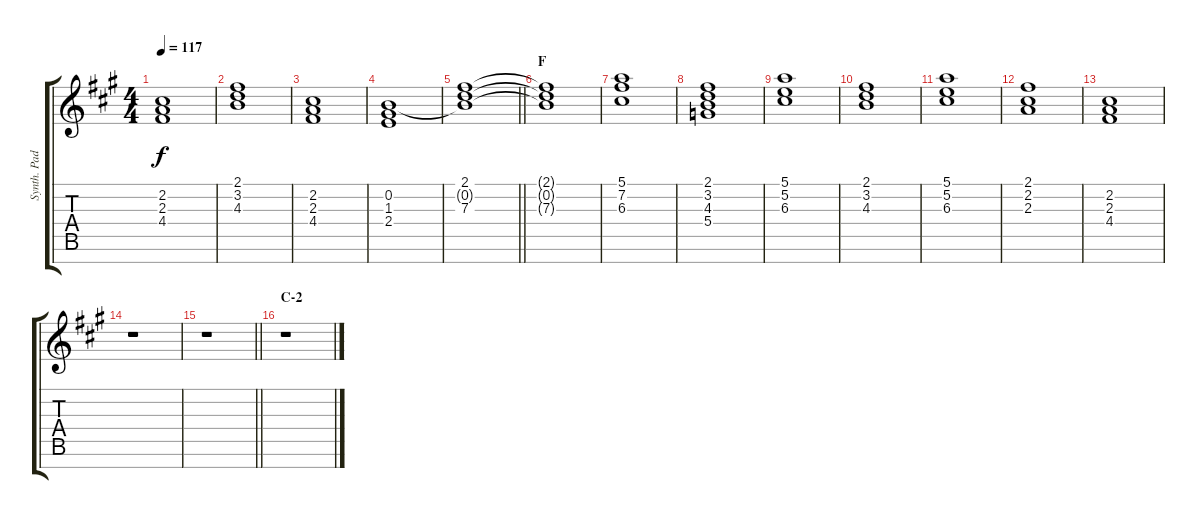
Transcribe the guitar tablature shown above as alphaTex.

\track ("Synth. Pad" "Synth. Pad") {instrument pad2warm}
\staff {score tabs}
\tuning (E5 B4 G4 D4 A3 E3 B2) {hide}
\ts (4 4)
\tempo 117
\clef g2
\ks a
(2.2 2.3 4.4).1{dy f} |
(2.1 3.2 4.3).1 |
(2.2 2.3 4.4).1 |
(0.2 1.3 2.4).1 |
\barLineRight lightlight
(2.1 0.2{t} 7.3).1 |
\section ("" "F")
(2.1{t} 0.2{t} 7.3{t}).1 |
(5.1 7.2 6.3).1 |
(2.1 3.2 4.3 5.4).1 |
(5.1 5.2 6.3).1 |
(2.1 3.2 4.3).1 |
(5.1 5.2 6.3).1 |
(2.1 2.2 2.3).1 |
(2.2 2.3 4.4).1 |
r.1 |
\barLineRight lightlight
r.1 |
\section ("" "C-2")
r.1
